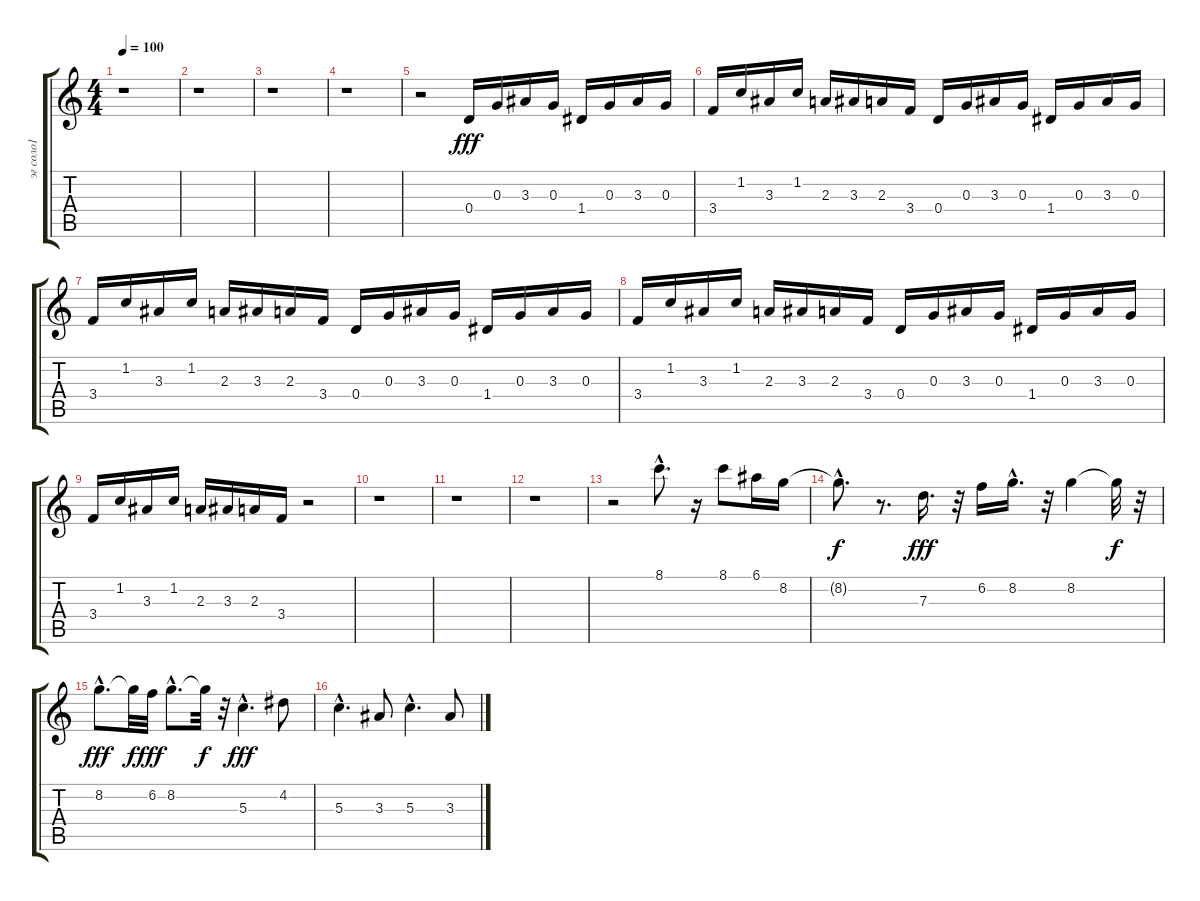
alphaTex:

\track ("эг соло1" "эг соло1") {instrument distortionguitar}
\staff {score tabs}
\tuning (E4 B3 G3 D3 A2 E2) {hide}
\ts (4 4)
\tempo 100
\clef g2
\ks c
r.1{dy fff} |
r.1 |
r.1 |
r.1 |
r.2 0.4.16 0.3.16 3.3.16 0.3.16 1.4.16 0.3.16 3.3.16 0.3.16 |
3.4.16 1.2.16 3.3.16 1.2.16 2.3.16 3.3.16 2.3.16 3.4.16 0.4.16 0.3.16 3.3.16 0.3.16 1.4.16 0.3.16 3.3.16 0.3.16 |
3.4.16 1.2.16 3.3.16 1.2.16 2.3.16 3.3.16 2.3.16 3.4.16 0.4.16 0.3.16 3.3.16 0.3.16 1.4.16 0.3.16 3.3.16 0.3.16 |
3.4.16 1.2.16 3.3.16 1.2.16 2.3.16 3.3.16 2.3.16 3.4.16 0.4.16 0.3.16 3.3.16 0.3.16 1.4.16 0.3.16 3.3.16 0.3.16 |
3.4.16 1.2.16 3.3.16 1.2.16 2.3.16 3.3.16 2.3.16 3.4.16 r.2 |
r.1 |
r.1 |
r.1 |
r.2 8.1{hac}.8{d} r.16 8.1.8 6.1.16 8.2.16 |
8.2{hac t}.8{d dy f} r.8{d} 7.3.16{d dy fff} r.32 6.2.16 8.2{hac}.16{d} r.32 8.2.4 8.2{t}.32{dy f} r.32 |
8.2{hac}.8{d dy fff} 8.2{t}.32{dy f} 6.2.32{dy fff} 8.2{hac}.8{d} 8.2{t}.32{dy f} r.32 5.3{hac}.4{d dy fff} 4.2.8 |
5.3{hac}.4{d} 3.3.8 5.3{hac}.4{d} 3.3.8
